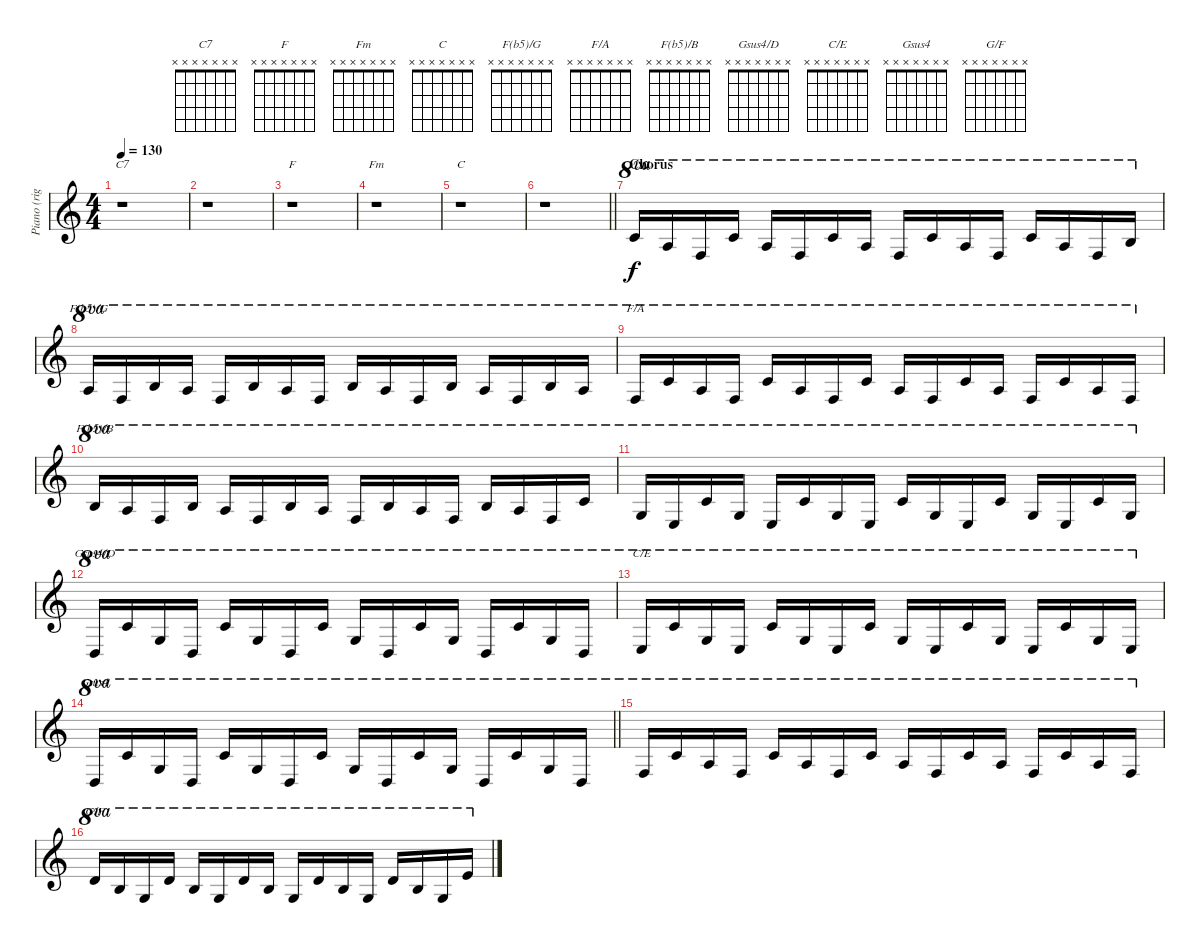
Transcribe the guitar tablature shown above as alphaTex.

\track ("Piano (right hand)" "Piano (rig") {instrument acousticgrandpiano}
\staff {score}
\tuning (E4 B3 G3 D3 A2 E2 B1) {hide}
\chord ("C7" x x x x x x x)
\chord ("F" x x x x x x x)
\chord ("Fm" x x x x x x x)
\chord ("C" x x x x x x x)
\chord ("F(b5)/G" x x x x x x x)
\chord ("F/A" x x x x x x x)
\chord ("F(b5)/B" x x x x x x x)
\chord ("Gsus4/D" x x x x x x x)
\chord ("C/E" x x x x x x x)
\chord ("Gsus4" x x x x x x x)
\chord ("G/F" x x x x x x x)
\ts (4 4)
\tempo 130
\clef g2
\ks c
r.1{ch "C7" dy f} |
r.1 |
r.1{ch "F"} |
r.1{ch "Fm"} |
r.1{ch "C"} |
\barLineRight lightlight
r.1 |
\section ("" "Chorus")
8.1.16{ot 8va} 10.2.16{ot 8va} 10.3.16{ot 8va} 8.1.16{ot 8va} 10.2.16{ot 8va} 10.3.16{ot 8va} 8.1.16{ot 8va} 10.2.16{ot 8va} 10.3.16{ot 8va} 8.1.16{ot 8va} 10.2.16{ot 8va} 10.3.16{ot 8va} 8.1.16{ot 8va} 10.2.16{ot 8va} 10.3.16{ot 8va} 7.1.16{ot 8va} |
10.2.16{ch "F(b5)/G" ot 8va} 10.3.16{ot 8va} 7.1.16{ot 8va} 10.2.16{ot 8va} 10.3.16{ot 8va} 7.1.16{ot 8va} 10.2.16{ot 8va} 10.3.16{ot 8va} 7.1.16{ot 8va} 10.2.16{ot 8va} 10.3.16{ot 8va} 7.1.16{ot 8va} 10.2.16{ot 8va} 10.3.16{ot 8va} 7.1.16{ot 8va} 10.2.16{ot 8va} |
10.3.16{ch "F/A" ot 8va} 8.1.16{ot 8va} 10.2.16{ot 8va} 10.3.16{ot 8va} 8.1.16{ot 8va} 10.2.16{ot 8va} 10.3.16{ot 8va} 8.1.16{ot 8va} 10.2.16{ot 8va} 10.3.16{ot 8va} 8.1.16{ot 8va} 10.2.16{ot 8va} 10.3.16{ot 8va} 8.1.16{ot 8va} 10.2.16{ot 8va} 10.3.16{ot 8va} |
7.1.16{ch "F(b5)/B" ot 8va} 10.2.16{ot 8va} 10.3.16{ot 8va} 7.1.16{ot 8va} 10.2.16{ot 8va} 10.3.16{ot 8va} 7.1.16{ot 8va} 10.2.16{ot 8va} 10.3.16{ot 8va} 7.1.16{ot 8va} 10.2.16{ot 8va} 10.3.16{ot 8va} 7.1.16{ot 8va} 10.2.16{ot 8va} 10.3.16{ot 8va} 8.1.16{ot 8va} |
8.2.16{ot 8va} 9.3.16{ot 8va} 8.1.16{ot 8va} 8.2.16{ot 8va} 9.3.16{ot 8va} 8.1.16{ot 8va} 8.2.16{ot 8va} 9.3.16{ot 8va} 8.1.16{ot 8va} 8.2.16{ot 8va} 9.3.16{ot 8va} 8.1.16{ot 8va} 8.2.16{ot 8va} 9.3.16{ot 8va} 8.1.16{ot 8va} 8.2.16{ot 8va} |
7.3.16{ch "Gsus4/D" ot 8va} 8.1.16{ot 8va} 8.2.16{ot 8va} 7.3.16{ot 8va} 8.1.16{ot 8va} 8.2.16{ot 8va} 7.3.16{ot 8va} 8.1.16{ot 8va} 8.2.16{ot 8va} 7.3.16{ot 8va} 8.1.16{ot 8va} 8.2.16{ot 8va} 7.3.16{ot 8va} 8.1.16{ot 8va} 8.2.16{ot 8va} 7.3.16{ot 8va} |
9.3.16{ch "C/E" ot 8va} 8.1.16{ot 8va} 8.2.16{ot 8va} 9.3.16{ot 8va} 8.1.16{ot 8va} 8.2.16{ot 8va} 9.3.16{ot 8va} 8.1.16{ot 8va} 8.2.16{ot 8va} 9.3.16{ot 8va} 8.1.16{ot 8va} 8.2.16{ot 8va} 9.3.16{ot 8va} 8.1.16{ot 8va} 8.2.16{ot 8va} 9.3.16{ot 8va} |
\barLineRight lightlight
7.3.16{ch "Gsus4" ot 8va} 8.1.16{ot 8va} 8.2.16{ot 8va} 7.3.16{ot 8va} 8.1.16{ot 8va} 8.2.16{ot 8va} 7.3.16{ot 8va} 8.1.16{ot 8va} 8.2.16{ot 8va} 7.3.16{ot 8va} 8.1.16{ot 8va} 8.2.16{ot 8va} 7.3.16{ot 8va} 8.1.16{ot 8va} 8.2.16{ot 8va} 7.3.16{ot 8va} |
10.3.16{ot 8va} 8.1.16{ot 8va} 10.2.16{ot 8va} 10.3.16{ot 8va} 8.1.16{ot 8va} 10.2.16{ot 8va} 10.3.16{ot 8va} 8.1.16{ot 8va} 10.2.16{ot 8va} 10.3.16{ot 8va} 8.1.16{ot 8va} 10.2.16{ot 8va} 10.3.16{ot 8va} 8.1.16{ot 8va} 10.2.16{ot 8va} 10.3.16{ot 8va} |
10.1.16{ch "G/F" ot 8va} 12.2.16{ot 8va} 12.3.16{ot 8va} 10.1.16{ot 8va} 12.2.16{ot 8va} 12.3.16{ot 8va} 10.1.16{ot 8va} 12.2.16{ot 8va} 12.3.16{ot 8va} 10.1.16{ot 8va} 12.2.16{ot 8va} 12.3.16{ot 8va} 10.1.16{ot 8va} 12.2.16{ot 8va} 12.3.16{ot 8va} 12.1.16{ot 8va}
